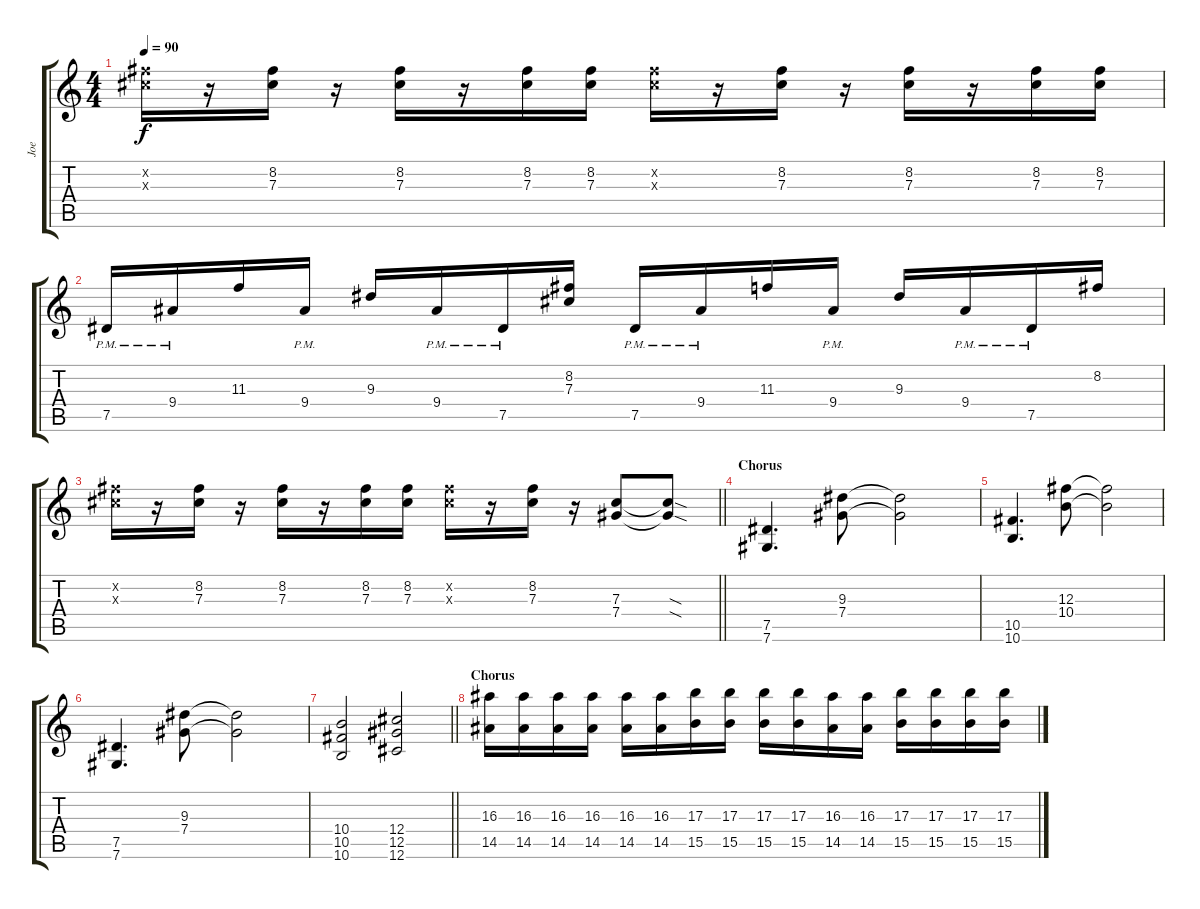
\track ("Joe" "Joe") {instrument overdrivenguitar}
\staff {score tabs}
\tuning (Eb4 Bb3 Gb3 Db3 Ab2 Db2) {hide}
\ts (4 4)
\tempo 90
\clef g2
\ks c
(8.2{x} 7.3{x}).16{dy f} r.16 (8.2 7.3).16 r.16 (8.2 7.3).16 r.16 (8.2 7.3).16 (8.2 7.3).16 (8.2{x} 7.3{x}).16 r.16 (8.2 7.3).16 r.16 (8.2 7.3).16 r.16 (8.2 7.3).16 (8.2 7.3).16 |
7.5{pm}.16 9.4{pm}.16 11.3.16 9.4{pm}.16 9.3.16 9.4{pm}.16 7.5{pm}.16 (8.2 7.3).16 7.5{pm}.16 9.4{pm}.16 11.3.16 9.4{pm}.16 9.3.16 9.4{pm}.16 7.5{pm}.16 8.2.16 |
\barLineRight lightlight
(8.2{x} 7.3{x}).16 r.16 (8.2 7.3).16 r.16 (8.2 7.3).16 r.16 (8.2 7.3).16 (8.2 7.3).16 (8.2{x} 7.3{x}).16 r.16 (8.2 7.3).16 r.16 (7.3 7.4).8 (7.3{sod t} 7.4{sod t}).8 |
\section ("" "Chorus")
(7.5 7.6).4{d} (9.3 7.4).8 (9.3{t} 7.4{t}).2 |
(10.5 10.6).4{d} (12.3 10.4).8 (12.3{t} 10.4{t}).2 |
(7.5 7.6).4{d} (9.3 7.4).8 (9.3{t} 7.4{t}).2 |
\barLineRight lightlight
(10.4 10.5 10.6).2 (12.4 12.5 12.6).2 |
\section ("" "Chorus")
(16.3 14.5).16 (16.3 14.5).16 (16.3 14.5).16 (16.3 14.5).16 (16.3 14.5).16 (16.3 14.5).16 (17.3 15.5).16 (17.3 15.5).16 (17.3 15.5).16 (17.3 15.5).16 (16.3 14.5).16 (16.3 14.5).16 (17.3 15.5).16 (17.3 15.5).16 (17.3 15.5).16 (17.3 15.5).16
